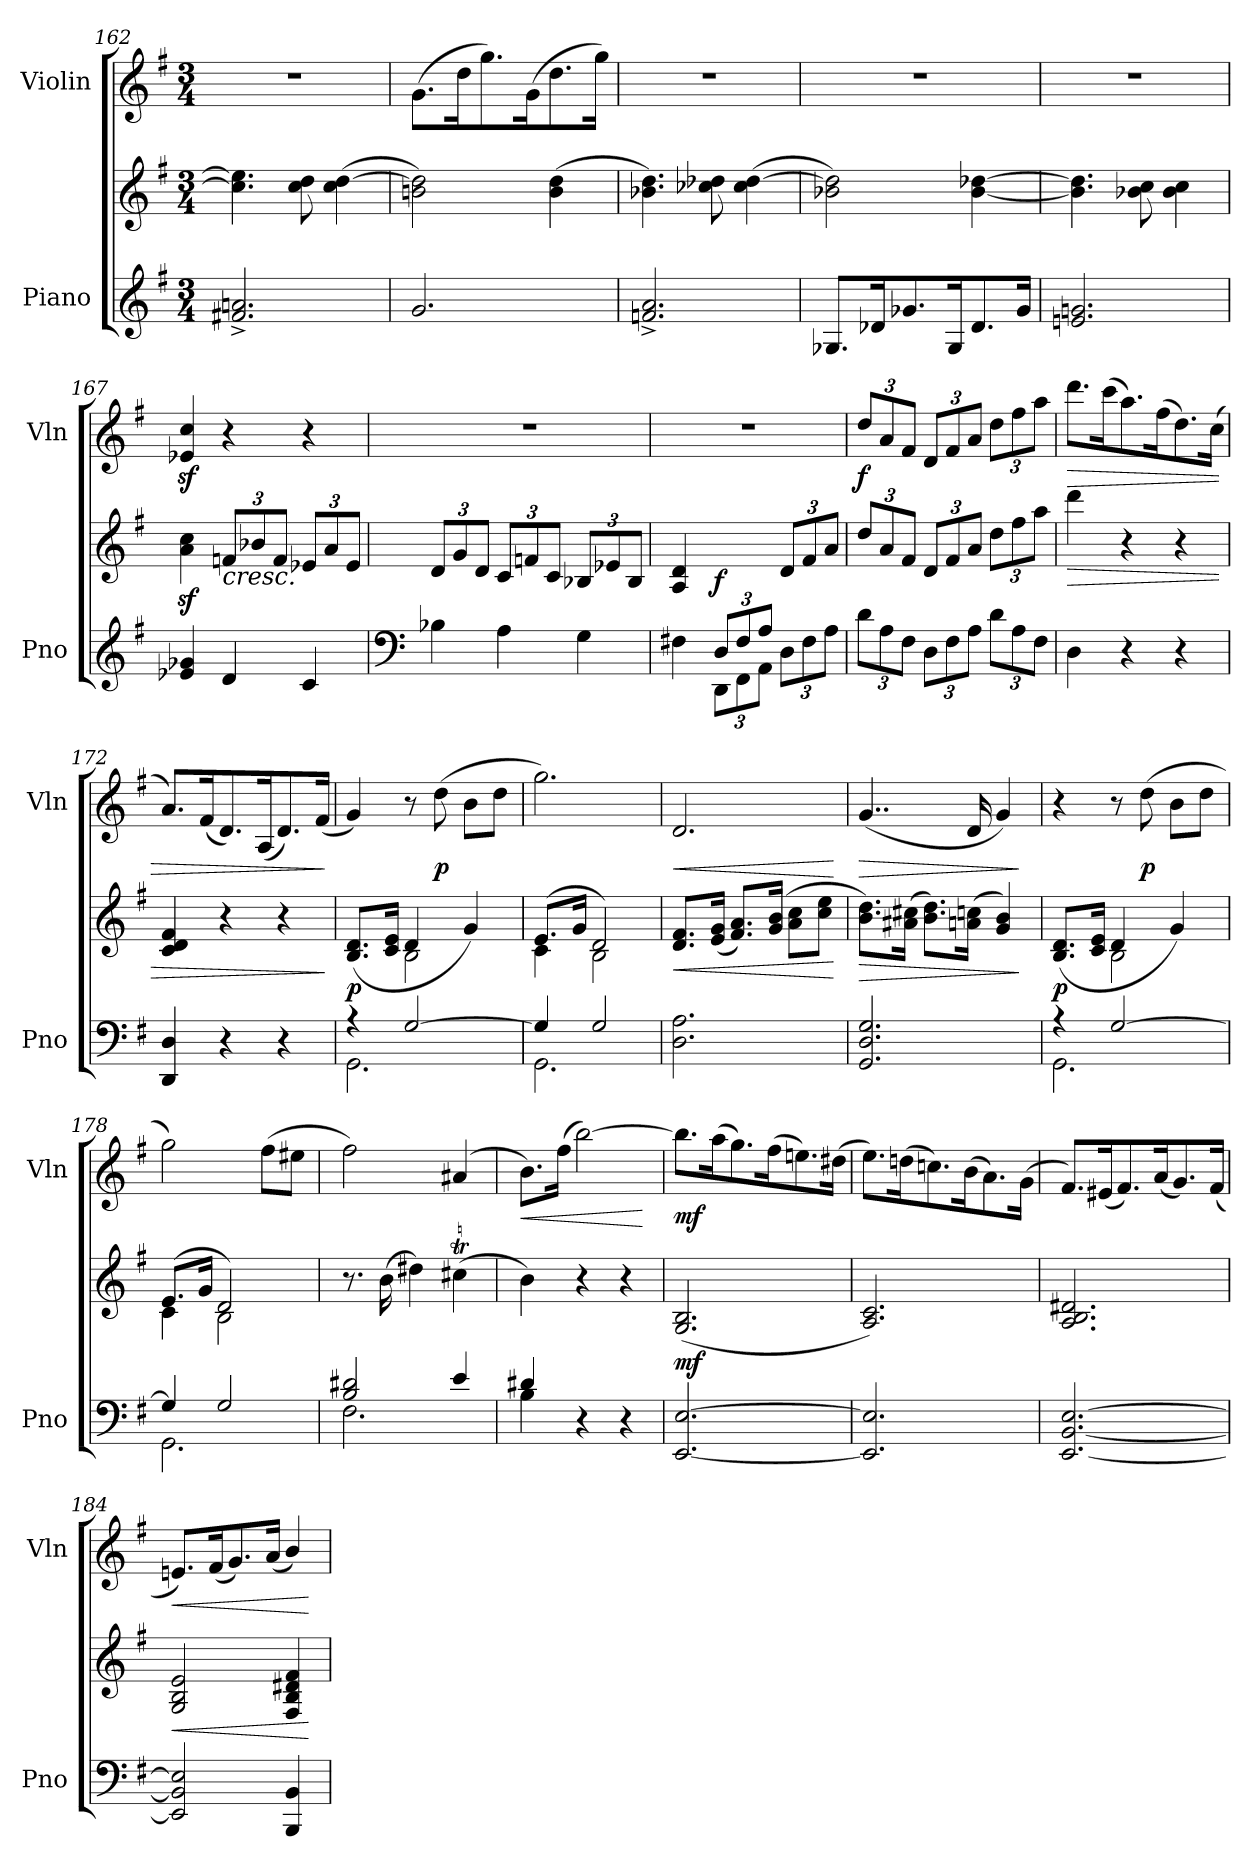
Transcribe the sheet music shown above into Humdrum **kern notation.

**kern	**kern	**dynam	**kern	**dynam
*part2	*part2	*part2	*part1	*part1
*staff3	*staff2	*staff2/3	*staff1	*staff1
*I"Piano	*	*	*I"Violin	*
*I'Pno	*	*	*I'Vln	*
*clefG2	*clefG2	*	*clefG2	*
*k[f#]	*k[f#]	*	*k[f#]	*
*M3/4	*M3/4	*	*M3/4	*
=162	=162	=162	=162	=162
2.f#X/^ 2.an/^	4.cc\] 4.ee-\]	.	2.r	.
.	8cc\ 8dd\	.	.	.
.	(<4cc\ [4dd\	.	.	.
=163	=163	=163	=163	=163
2.g/	2bn\ 2dd\])	.	(>8.g\L	.
.	.	.	16dd\K	.
.	.	.	8.gg\)	.
.	.	.	(>16g\K	.
.	(>4b\ 4dd\	.	8.dd\	.
.	.	.	16gg\Jk)	.
=164	=164	=164	=164	=164
2.fn/^ 2.a/^	4.b-X\ 4.dd\)	.	2.r	.
.	8cc-X\ 8dd-X\	.	.	.
.	(<4cc-\ [4dd-\	.	.	.
=165	=165	=165	=165	=165
8.G-X/L	2b-X\ 2dd-\])	.	2.r	.
16d-X/K	.	.	.	.
8.g-X/	.	.	.	.
16G-/K	.	.	.	.
8.d-/	[4b-\ [4dd-X\	.	.	.
16g-/Jk	.	.	.	.
=166	=166	=166	=166	=166
2.en/ 2.gn/	4.b-\] 4.dd-\]	.	2.r	.
.	8b-X\ 8cc\	.	.	.
.	4b-\ 4cc\	.	.	.
!!LO:PB:g=z
=167	=167	=167	=167	=167
4e-X/ 4g-X/	4a\z< 4cc\z<	.	4e-X/z< 4cc/z<	.
*	*Xbrackettup	*	*	*
!	!LO:TX:b:i:t=cresc.	!	!	!
4d/	12fn/L	.	4r	.
.	12b-X/	.	.	.
.	12f/J	.	.	.
4c/	12e-X/L	.	4r	.
.	12a/	.	.	.
.	12e-/J	.	.	.
=168	=168	=168	=168	=168
*clefF4	*	*	*	*
4B-X\	12d/L	.	2.r	.
.	12g/	.	.	.
.	12d/J	.	.	.
4A\	12c/L	.	.	.
.	12fn/	.	.	.
.	12c/J	.	.	.
4G\	12B-X/L	.	.	.
.	12e-X/	.	.	.
.	12B-/J	.	.	.
=169	=169	=169	=169	=169
*^	*	*	*	*
4ryy	4F#X\	4A/ 4d/	.	2.r	.
*Xbrackettup	*	*	*	*	*
!	!	!	!LO:DY:b	!	!
12D/L	12DD\L	4ryy	f	.	.
12F#/	12FF#\	.	.	.	.
12A/J	12AA\J	.	.	.	.
4ryy	12D\L	12d/L	.	.	.
.	12F#\	12f#/	.	.	.
.	12A\J	12a/J	.	.	.
*v	*v	*	*	*	*
=170	=170	=170	=170	=170
*	*	*	*Xbrackettup	*
*^	*	*	*	*
!	!	!	!	!	!LO:DY:b
*v	*v	*	*	*	*
12d\L	12dd/L	.	12dd/L	f
12A\	12a/	.	12a/	.
12F#\J	12f#/J	.	12f#/J	.
12D\L	12d/L	.	12d/L	.
12F#\	12f#/	.	12f#/	.
12A\J	12a/J	.	12a/J	.
12d\L	12dd\L	.	12dd\L	.
12A\	12ff#\	.	12ff#\	.
12F#\J	12aa\J	.	12aa\J	.
=171	=171	=171	=171	=171
!	!	!LO:HP:b	!	!LO:HP:b
4D\	4ddd\	>	8.ddd\L	>
.	.	.	(>16ccc\K	.
4r	4r	.	8.aa\)	.
.	.	.	(>16ff#\K	.
4r	4r	.	8.dd\)	.
.	.	.	(>16cc\Jk	.
=172	=172	=172	=172	=172
4DD/ 4D/	4c/ 4d/ 4f#/	.	8.a/L)	.
.	.	.	(<16f#/K	.
4r	4r	.	8.d/)	.
.	.	.	(<16A/K	.
4r	4r	.	8.d/)	.
.	.	.	(<16f#/Jk	.
.	.	]	.	]
!!LO:LB:g=z
=173	=173	=173	=173	=173
*^	*^	*	*	*
!	!	!	!	!LO:DY:b	!	!
4r	2.GG\	(>8.B/ 8.d/L	4ryy	p	4g/)	.
.	.	16c/ 16e/Jk	.	.	.	.
[2G/	.	4d/	2B\	.	8r	.
!	!	!	!	!	!	!LO:DY:b
.	.	.	.	.	(>8dd\	p
.	.	4g/)	.	.	8b\L	.
.	.	.	.	.	8dd\J	.
=174	=174	=174	=174	=174	=174	=174
4G/]	2.GG\	(>8.e/L	4c\	.	2.gg\)	.
.	.	16g/Jk	.	.	.	.
2G/	.	2d/)	2B\	.	.	.
*v	*v	*	*	*	*	*
=175	=175	=175	=175	=175	=175
!	!	!	!LO:HP:b	!	!LO:HP:b
*	*v	*v	*	*	*
2.D\ 2.A\	8.d/ 8.f#/L	<	2.d/	<
.	(<16e/ 16g/Jk	.	.	.
.	8.f#/ 8.a/L)	.	.	.
.	(>16g/ 16b/Jk	.	.	.
.	8a\ 8cc\L	.	.	.
.	8cc\ 8ee\J	.	.	.
.	.	[	.	[
=176	=176	=176	=176	=176
!	!	!LO:HP:b	!	!LO:HP:b
2.GG/ 2.D/ 2.G/	8.b\ 8.dd\L)	>	(<4..g/	>
.	(>16a#X\ 16cc#X\Jk	.	.	.
.	8.b\ 8.dd\L)	.	.	.
.	(>16an\ 16ccn\Jk	.	16d/	.
.	4g/ 4b/)	.	4g/)	.
.	.	]	.	]
=177	=177	=177	=177	=177
*^	*^	*	*	*
!	!	!	!	!LO:DY:b	!	!
4r	2.GG\	(>8.B/ 8.d/L	4ryy	p	4r	.
.	.	16c/ 16e/Jk	.	.	.	.
[2G/	.	4d/	2B\	.	8r	.
!	!	!	!	!	!	!LO:DY:b
.	.	.	.	.	(>8dd\	p
.	.	4g/)	.	.	8b\L	.
.	.	.	.	.	8dd\J	.
=178	=178	=178	=178	=178	=178	=178
4G/]	2.GG\	(>8.e/L	4c\	.	2gg\)	.
.	.	16g/Jk	.	.	.	.
2G/	.	2d/)	2B\	.	.	.
.	.	.	.	.	(>8ff#\L	.
.	.	.	.	.	8ee#X\J	.
*	*	*v	*v	*	*	*
=179	=179	=179	=179	=179	=179
2B/ 2d#X/	2.F#\	8.r	.	2ff#\)	.
.	.	(>16b\	.	.	.
.	.	4dd#X\)	.	.	.
4e/	.	(>4cc#Xt\	.	(<4a#X/	.
=180	=180	=180	=180	=180	=180
!	!	!	!	!	!LO:HP:b
4d#X/	4B\	4b\)	.	8.b\L)	<
.	.	.	.	(>16ff#\Jk	.
4r	4ryy	4r	.	[2bb\)	.
4r	4ryy	4r	.	.	.
*v	*v	*	*	*	*
.	.	.	.	[
!!LO:LB:g=z
=181	=181	=181	=181	=181
!	!	!LO:DY:b	!	!LO:DY:b
[2.EE/ [2.E/	(<2.G/ 2.B/	mf	8.bb\L]	mf
.	.	.	(>16aa\K	.
.	.	.	8.gg\)	.
.	.	.	(>16ff#\K	.
.	.	.	8.een\)	.
.	.	.	(>16dd#X\Jk	.
=182	=182	=182	=182	=182
2.EE/] 2.E/]	2.A/ 2.c/)	.	8.ee\L)	.
.	.	.	(>16ddn\K	.
.	.	.	8.ccn\)	.
.	.	.	(>16b\K	.
.	.	.	8.a\)	.
.	.	.	(>16g\Jk	.
=183	=183	=183	=183	=183
[2.EE/ [2.BB/ [2.E/	2.A/ 2.B/ 2.d#X/	.	8.f#/L)	.
.	.	.	(<16e#X/K	.
.	.	.	8.f#/)	.
.	.	.	(<16a/K	.
.	.	.	8.g/)	.
.	.	.	(<16f#/Jk	.
=184	=184	=184	=184	=184
!	!	!LO:HP:b	!	!LO:HP:b
2EE/] 2BB/] 2E/]	2G/ 2B/ 2e/	<	8.en/L)	<
.	.	.	(<16f#/K	.
.	.	.	8.g/)	.
.	.	.	(<16a/Jk	.
4BBB/ 4BB/	4F#/ 4B/ 4d#X/ 4f#/	.	4b/)	.
.	.	[	.	[
=	=	=	=	=
*-	*-	*-	*-	*-
